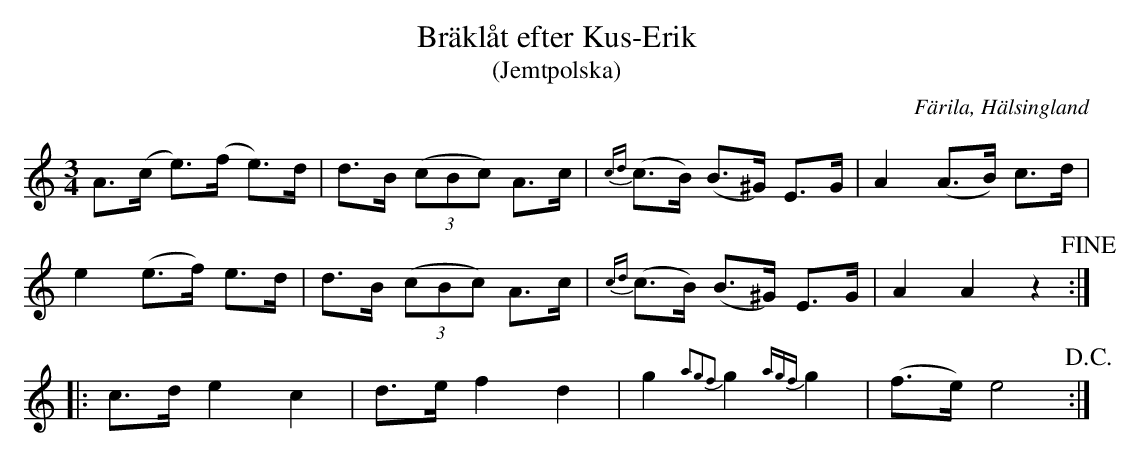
X:1
T: Bräklåt efter Kus-Erik
T: (Jemtpolska)
O: Färila, Hälsingland
M: 3/4
L: 1/8
K: Am
A>(c e>)(f e)>d | d>B ((3cBc) A>c | {cd}(c>B) (B>^G)   E>G      | A2    (A>B) c>d  |
e2   (e>f) e>d  | d>B ((3cBc) A>c | {cd}(c>B)    (B>^G)   E>G      | A2    A2    z2  !fine! ::
K: C
c>d  e2    c2   | d>e f2      d2  | g2        {a2g2f2}g2 {agf}g2 | (f>e) e4 !D.C.!       :|
